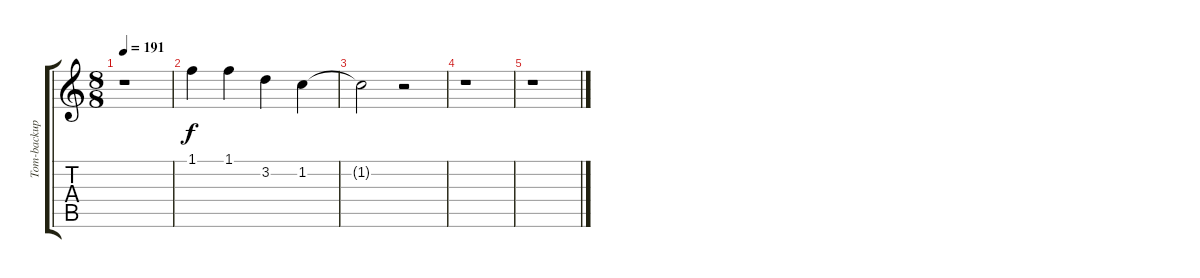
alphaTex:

\track ("Tom-backup" "Tom-backup") {instrument electricguitarjazz}
\staff {score tabs}
\tuning (E4 B3 G3 D3 A2 E2) {hide}
\ts (8 8)
\tempo 191
\clef g2
\ks c
r.1{dy f} |
1.1.4 1.1.4 3.2.4 1.2.4 |
1.2{t}.2 r.2 |
r.1 |
r.1
